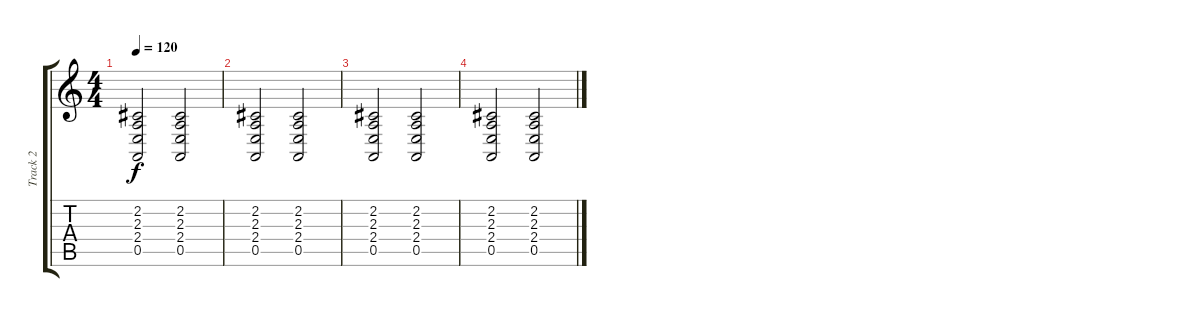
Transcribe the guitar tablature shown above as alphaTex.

\track ("Track 2" "Track 2") {instrument acousticgrandpiano}
\staff {score tabs}
\tuning (E4 B3 G3 D3 A2 E2) {hide}
\ts (4 4)
\tempo 120
\clef g2
\ks c
(2.2 2.3 2.4 0.5).2{dy f} (2.2 2.3 2.4 0.5).2 |
(2.2 2.3 2.4 0.5).2 (2.2 2.3 2.4 0.5).2 |
(2.2 2.3 2.4 0.5).2 (2.2 2.3 2.4 0.5).2 |
(2.2 2.3 2.4 0.5).2 (2.2 2.3 2.4 0.5).2
